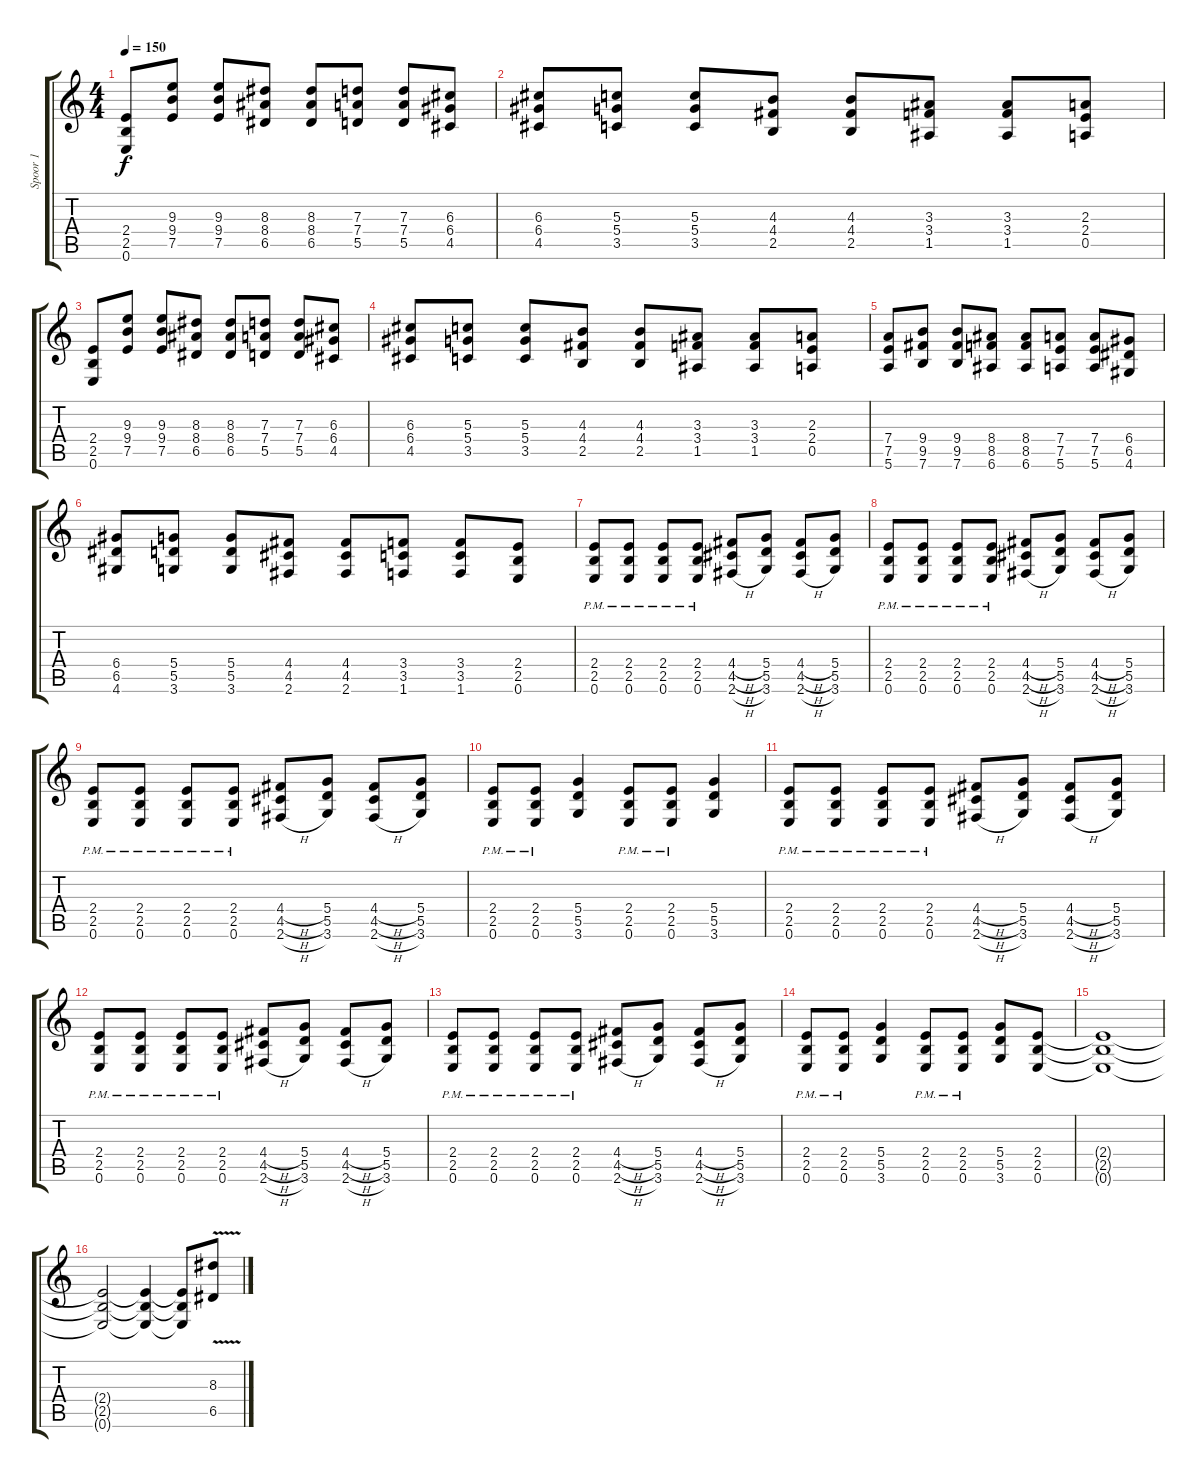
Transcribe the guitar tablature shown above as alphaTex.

\track ("Spoor 1" "Spoor 1") {instrument distortionguitar}
\staff {score tabs}
\tuning (E4 B3 G3 D3 A2 E2) {hide}
\ts (4 4)
\tempo 150
\clef g2
\ks c
(2.4 2.5 0.6).8{dy f} (9.3 9.4 7.5).8 (9.3 9.4 7.5).8 (8.3 8.4 6.5).8 (8.3 8.4 6.5).8 (7.3 7.4 5.5).8 (7.3 7.4 5.5).8 (6.3 6.4 4.5).8 |
(6.3 6.4 4.5).8 (5.3 5.4 3.5).8 (5.3 5.4 3.5).8 (4.3 4.4 2.5).8 (4.3 4.4 2.5).8 (3.3 3.4 1.5).8 (3.3 3.4 1.5).8 (2.3 2.4 0.5).8 |
(2.4 2.5 0.6).8 (9.3 9.4 7.5).8 (9.3 9.4 7.5).8 (8.3 8.4 6.5).8 (8.3 8.4 6.5).8 (7.3 7.4 5.5).8 (7.3 7.4 5.5).8 (6.3 6.4 4.5).8 |
(6.3 6.4 4.5).8 (5.3 5.4 3.5).8 (5.3 5.4 3.5).8 (4.3 4.4 2.5).8 (4.3 4.4 2.5).8 (3.3 3.4 1.5).8 (3.3 3.4 1.5).8 (2.3 2.4 0.5).8 |
(7.4 7.5 5.6).8 (9.4 9.5 7.6).8 (9.4 9.5 7.6).8 (8.4 8.5 6.6).8 (8.4 8.5 6.6).8 (7.4 7.5 5.6).8 (7.4 7.5 5.6).8 (6.4 6.5 4.6).8 |
(6.4 6.5 4.6).8 (5.4 5.5 3.6).8 (5.4 5.5 3.6).8 (4.4 4.5 2.6).8 (4.4 4.5 2.6).8 (3.4 3.5 1.6).8 (3.4 3.5 1.6).8 (2.4 2.5 0.6).8 |
(2.4{pm} 2.5{pm} 0.6{pm}).8 (2.4{pm} 2.5{pm} 0.6{pm}).8 (2.4{pm} 2.5{pm} 0.6{pm}).8 (2.4{pm} 2.5{pm} 0.6{pm}).8 (4.4{h} 4.5{h} 2.6{h}).8 (5.4 5.5 3.6).8 (4.4{h} 4.5{h} 2.6{h}).8 (5.4 5.5 3.6).8 |
(2.4{pm} 2.5{pm} 0.6{pm}).8 (2.4{pm} 2.5{pm} 0.6{pm}).8 (2.4{pm} 2.5{pm} 0.6{pm}).8 (2.4{pm} 2.5{pm} 0.6{pm}).8 (4.4{h} 4.5{h} 2.6{h}).8 (5.4 5.5 3.6).8 (4.4{h} 4.5{h} 2.6{h}).8 (5.4 5.5 3.6).8 |
(2.4{pm} 2.5{pm} 0.6{pm}).8 (2.4{pm} 2.5{pm} 0.6{pm}).8 (2.4{pm} 2.5{pm} 0.6{pm}).8 (2.4{pm} 2.5{pm} 0.6{pm}).8 (4.4{h} 4.5{h} 2.6{h}).8 (5.4 5.5 3.6).8 (4.4{h} 4.5{h} 2.6{h}).8 (5.4 5.5 3.6).8 |
(2.4{pm} 2.5{pm} 0.6{pm}).8 (2.4{pm} 2.5{pm} 0.6{pm}).8 (5.4 5.5 3.6).4 (2.4{pm} 2.5{pm} 0.6{pm}).8 (2.4{pm} 2.5{pm} 0.6{pm}).8 (5.4 5.5 3.6).4 |
(2.4{pm} 2.5{pm} 0.6{pm}).8 (2.4{pm} 2.5{pm} 0.6{pm}).8 (2.4{pm} 2.5{pm} 0.6{pm}).8 (2.4{pm} 2.5{pm} 0.6{pm}).8 (4.4{h} 4.5{h} 2.6{h}).8 (5.4 5.5 3.6).8 (4.4{h} 4.5{h} 2.6{h}).8 (5.4 5.5 3.6).8 |
(2.4{pm} 2.5{pm} 0.6{pm}).8 (2.4{pm} 2.5{pm} 0.6{pm}).8 (2.4{pm} 2.5{pm} 0.6{pm}).8 (2.4{pm} 2.5{pm} 0.6{pm}).8 (4.4{h} 4.5{h} 2.6{h}).8 (5.4 5.5 3.6).8 (4.4{h} 4.5{h} 2.6{h}).8 (5.4 5.5 3.6).8 |
(2.4{pm} 2.5{pm} 0.6{pm}).8 (2.4{pm} 2.5{pm} 0.6{pm}).8 (2.4{pm} 2.5{pm} 0.6{pm}).8 (2.4{pm} 2.5{pm} 0.6{pm}).8 (4.4{h} 4.5{h} 2.6{h}).8 (5.4 5.5 3.6).8 (4.4{h} 4.5{h} 2.6{h}).8 (5.4 5.5 3.6).8 |
(2.4{pm} 2.5{pm} 0.6{pm}).8 (2.4{pm} 2.5{pm} 0.6{pm}).8 (5.4 5.5 3.6).4 (2.4{pm} 2.5{pm} 0.6{pm}).8 (2.4{pm} 2.5{pm} 0.6{pm}).8 (5.4 5.5 3.6).8 (2.4 2.5 0.6).8 |
(2.4{t} 2.5{t} 0.6{t}).1 |
(2.4{t} 2.5{t} 0.6{t}).2 (2.4{t} 2.5{t} 0.6{t}).4 (2.4{t} 2.5{t} 0.6{t}).8 (8.3 6.5{v}).8
